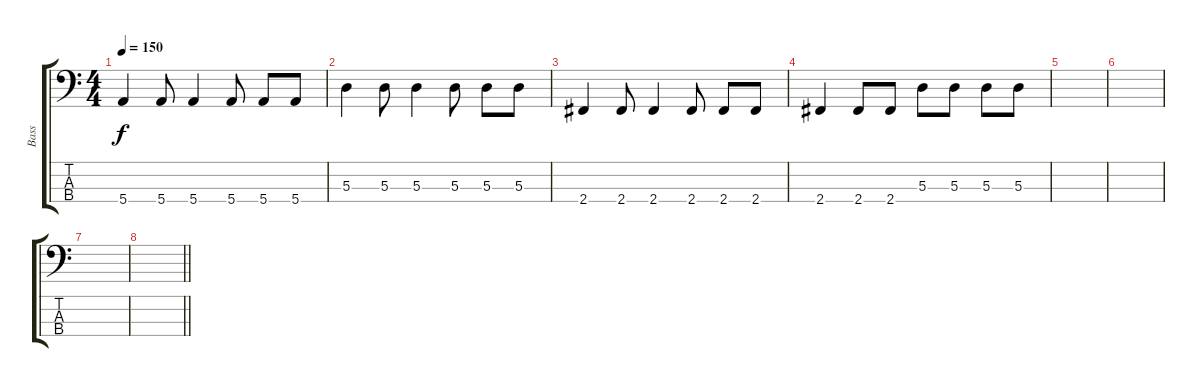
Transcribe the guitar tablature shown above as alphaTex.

\track ("Bass" "Bass") {instrument electricbassfinger}
\staff {score tabs}
\tuning (G2 D2 A1 E1) {hide}
\ts (4 4)
\tempo 150
\clef f4
\ks c
5.4.4{dy f} 5.4.8 5.4.4 5.4.8 5.4.8 5.4.8 |
5.3.4 5.3.8 5.3.4 5.3.8 5.3.8 5.3.8 |
2.4.4 2.4.8 2.4.4 2.4.8 2.4.8 2.4.8 |
2.4.4 2.4.8 2.4.8 5.3.8 5.3.8 5.3.8 5.3.8 |
|
|
|
\barLineRight lightlight
